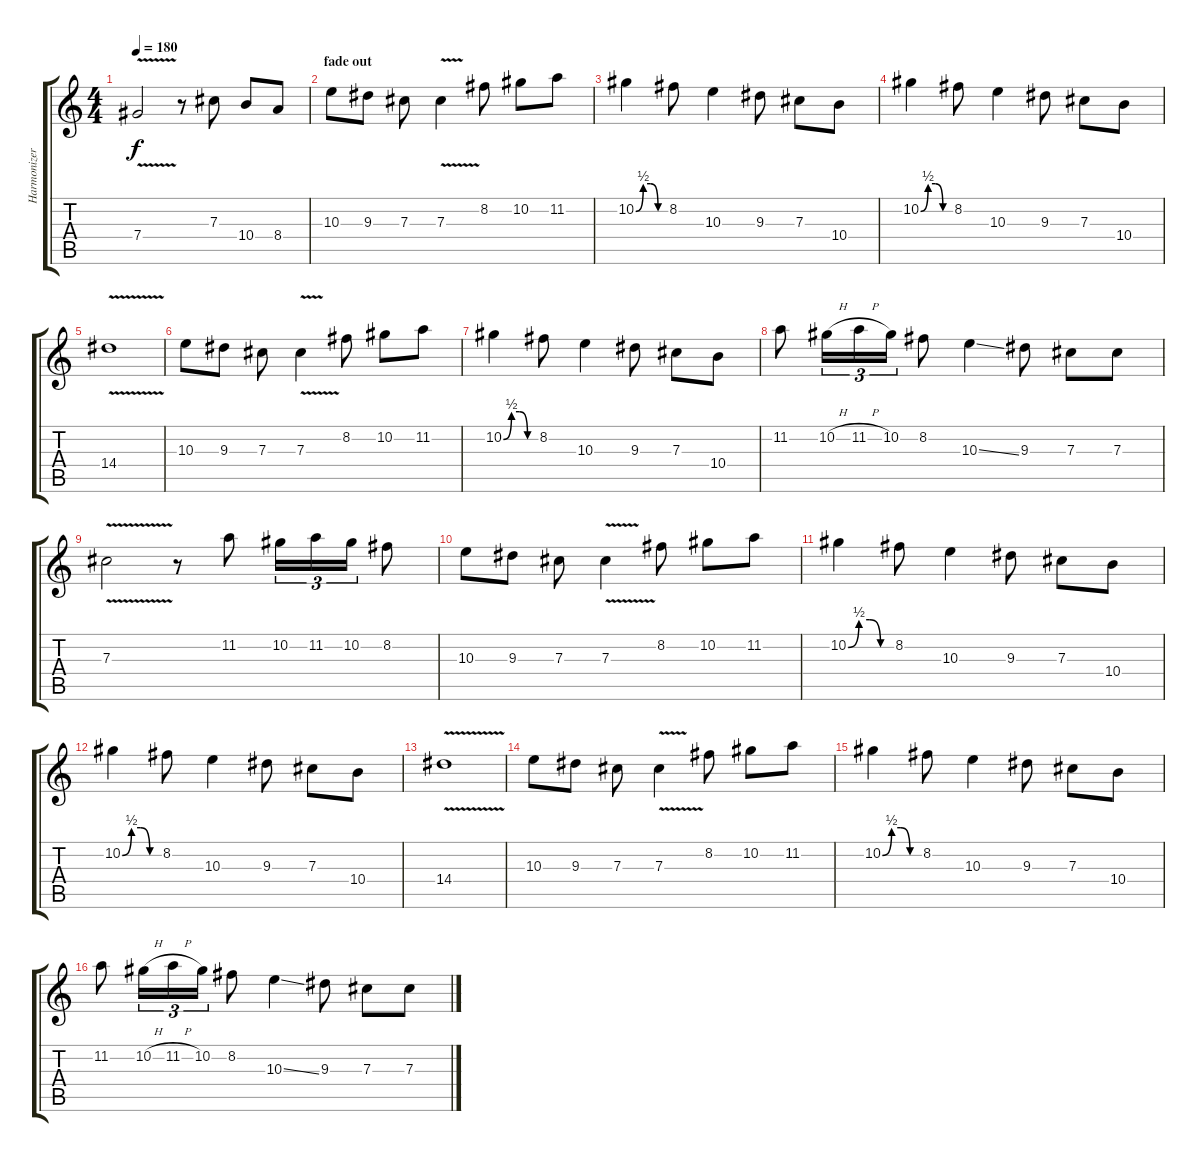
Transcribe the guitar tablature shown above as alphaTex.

\track ("Harmonizer" "Harmonizer") {instrument distortionguitar}
\staff {score tabs}
\tuning (Eb4 Bb3 Gb3 Db3 Ab2 Eb2) {hide}
\ts (4 4)
\tempo 180
\clef g2
\ks c
7.4{v}.2{dy f} r.8 7.3.8 10.4.8 8.4.8 |
\section ("" "fade out")
10.3.8{volume 12} 9.3.8 7.3.8 7.3{v}.4 8.2.8 10.2.8 11.2.8 |
10.2{be (custom 0 0 15 2 30 2 45 0 60 0)}.4 8.2.8 10.3.4 9.3.8 7.3.8 10.4.8 |
10.2{be (custom 0 0 15 2 30 2 45 0 60 0)}.4 8.2.8 10.3.4 9.3.8 7.3.8 10.4.8 |
14.4{v}.1{volume 11} |
10.3.8 9.3.8 7.3.8 7.3{v}.4 8.2.8 10.2.8 11.2.8 |
10.2{be (custom 0 0 15 2 30 2 45 0 60 0)}.4 8.2.8 10.3.4 9.3.8 7.3.8 10.4.8 |
11.2.8{volume 10} 10.2{h}.16{tu (3 2)} 11.2{h}.16{tu (3 2)} 10.2.16{tu (3 2)} 8.2.8 10.3{ss}.4 9.3.8 7.3.8 7.3.8 |
7.3{v}.2 r.8 11.2.8 10.2.16{tu (3 2)} 11.2.16{tu (3 2)} 10.2.16{tu (3 2)} 8.2.8 |
10.3.8 9.3.8 7.3.8 7.3{v}.4 8.2.8 10.2.8 11.2.8 |
10.2{be (custom 0 0 15 2 30 2 45 0 60 0)}.4{volume 9} 8.2.8 10.3.4 9.3.8 7.3.8 10.4.8 |
10.2{be (custom 0 0 15 2 30 2 45 0 60 0)}.4 8.2.8 10.3.4 9.3.8 7.3.8 10.4.8 |
14.4{v}.1 |
10.3.8{volume 9} 9.3.8 7.3.8 7.3{v}.4 8.2.8 10.2.8 11.2.8 |
10.2{be (custom 0 0 15 2 30 2 45 0 60 0)}.4 8.2.8 10.3.4 9.3.8 7.3.8 10.4.8 |
11.2.8 10.2{h}.16{tu (3 2)} 11.2{h}.16{tu (3 2)} 10.2.16{tu (3 2)} 8.2.8 10.3{ss}.4 9.3.8 7.3.8 7.3.8
